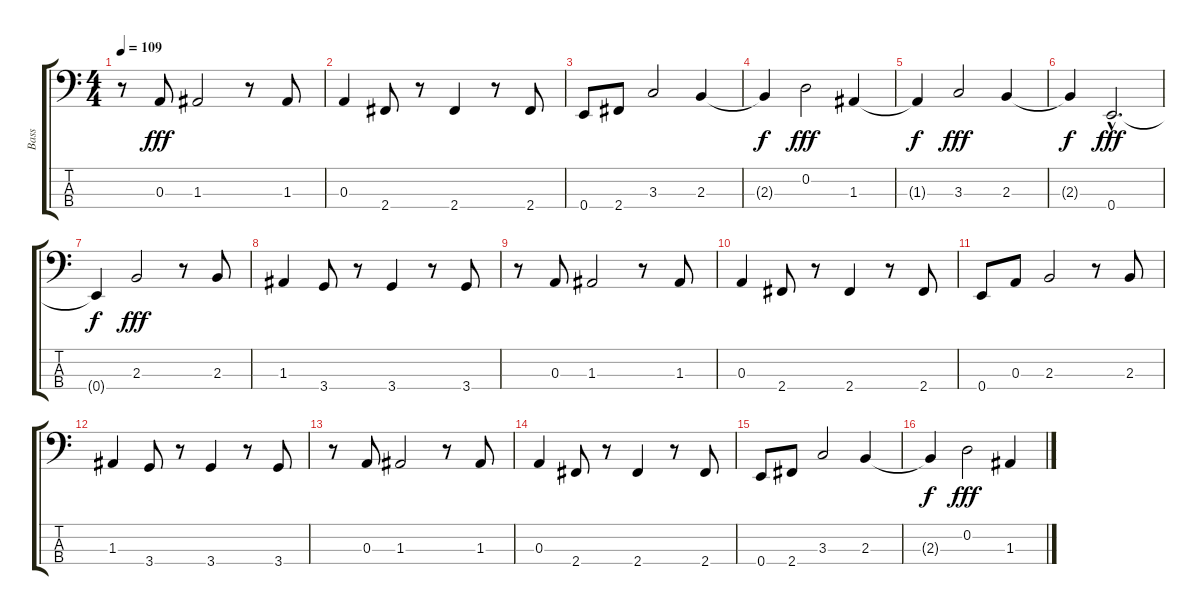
\track ("Bass" "Bass") {instrument electricbassfinger}
\staff {score tabs}
\tuning (G2 D2 A1 E1) {hide}
\ts (4 4)
\tempo 109
\clef f4
\ks c
r.8{dy fff} 0.3.8 1.3.2 r.8 1.3.8 |
0.3.4 2.4.8 r.8 2.4.4 r.8 2.4.8 |
0.4.8 2.4.8 3.3.2 2.3.4 |
2.3{t}.4{dy f} 0.2.2{dy fff} 1.3.4 |
1.3{t}.4{dy f} 3.3.2{dy fff} 2.3.4 |
2.3{t}.4{dy f} 0.4{hac}.2{d dy fff} |
0.4{t}.4{dy f} 2.3.2{dy fff} r.8 2.3.8 |
1.3.4 3.4.8 r.8 3.4.4 r.8 3.4.8 |
r.8 0.3.8 1.3.2 r.8 1.3.8 |
0.3.4 2.4.8 r.8 2.4.4 r.8 2.4.8 |
0.4.8 0.3.8 2.3.2 r.8 2.3.8 |
1.3.4 3.4.8 r.8 3.4.4 r.8 3.4.8 |
r.8 0.3.8 1.3.2 r.8 1.3.8 |
0.3.4 2.4.8 r.8 2.4.4 r.8 2.4.8 |
0.4.8 2.4.8 3.3.2 2.3.4 |
2.3{t}.4{dy f} 0.2.2{dy fff} 1.3.4
